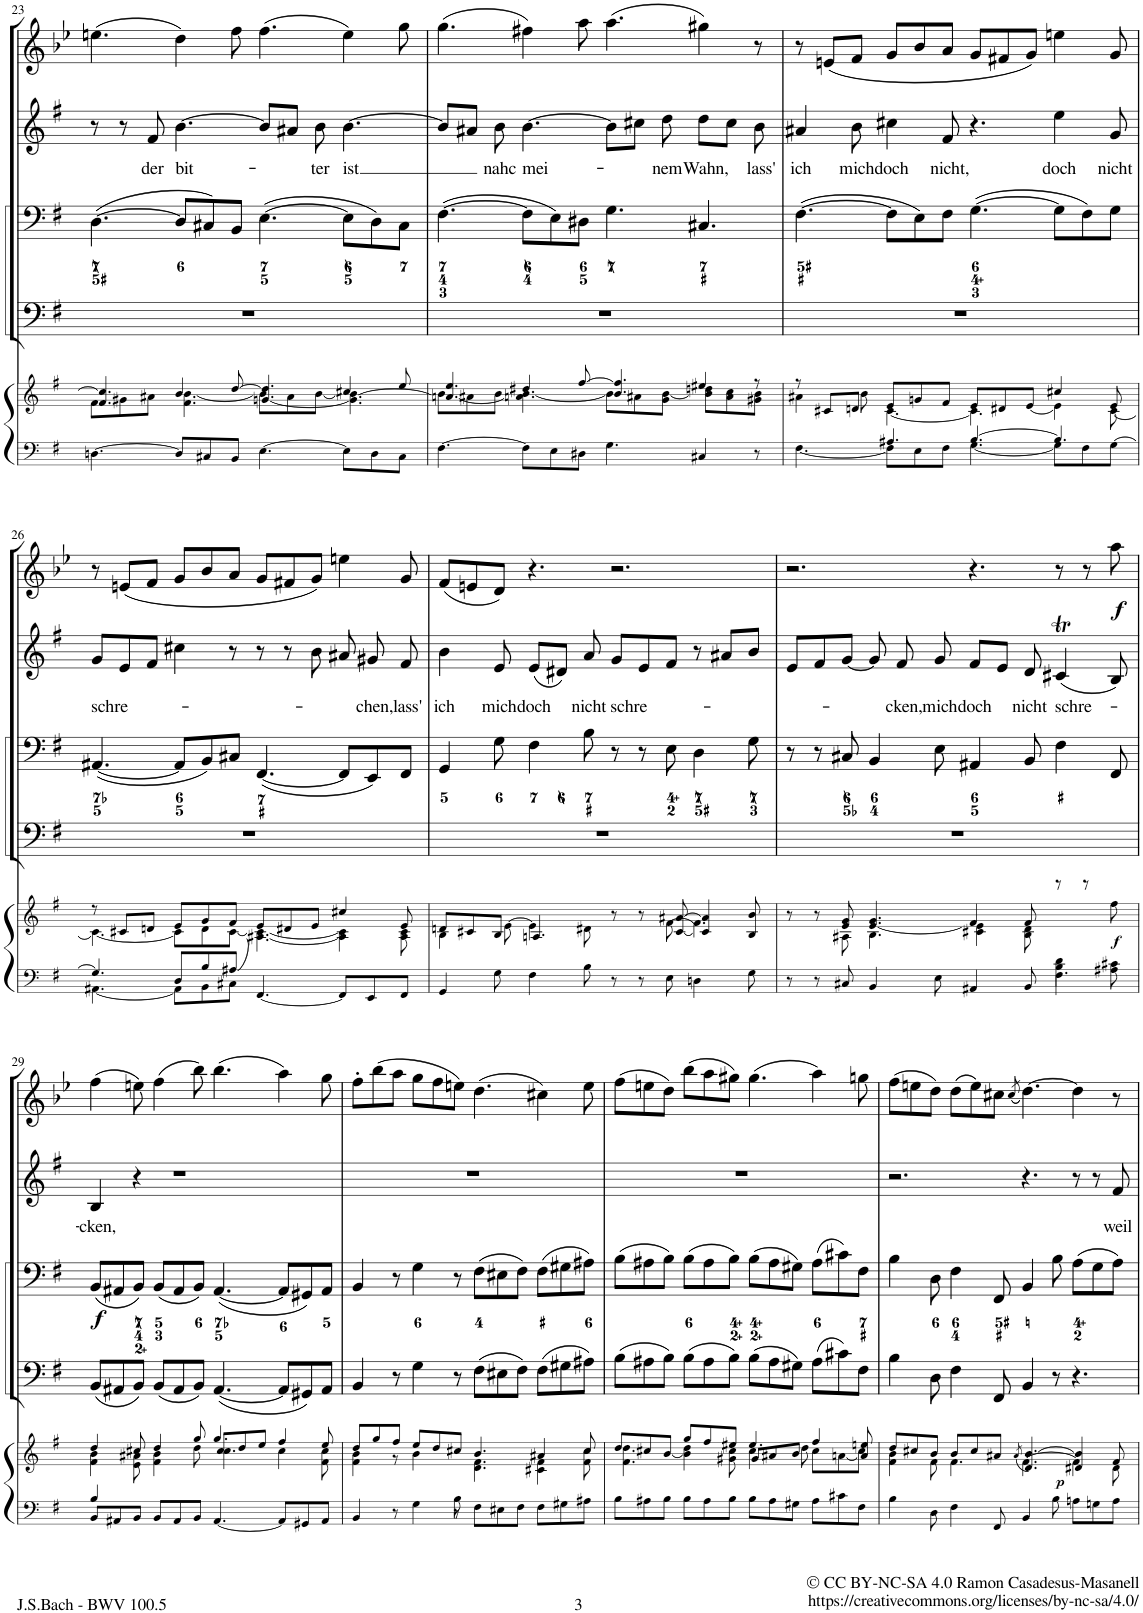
**kern	**kern	**kern	**kern	**kern	**text	**kern
*part5	*part5	*part4	*part3	*part2	*part2	*part1
*staff6	*staff5	*staff4	*staff3	*staff2	*staff2	*staff1
*I"Piano reduction	*	*I"Contrabass	*I"Violoncellos	*I"Alto	*	*I"Oboe d'amore
*I'Pno	*	*I'Cb	*	*	*	*I'Ob
!!LO:PB:g=z
*clefF4	*clefG2	*clefF4	*clefF4	*clefG2	*	*clefG2
*	*	*Trd7c12	*	*	*	*Trd2c3
*k[f#]	*k[f#]	*k[f#]	*k[f#]	*k[f#]	*	*k[b-e-]
*M12/8	*M12/8	*M12/8	*M12/8	*M12/8	*	*M12/8
=23	=23	=23	=23	=23	=23	=23
*	*^	*	*	*	*	*
[4.Dn\	4.f#/ 4.cc#/]	8f#\L	1.r	([4.D\	8r	.	(4.een\
.	.	8g#X\	.	.	8r	.	.
!	!	!	!	!	!	!LO:LY:b	!
.	.	8a#X\J	.	.	8f#/	der	.
!	!	!	!	!	!	!LO:LY:b	!
8D/L]	4b/	4.f#\ [4.b\	.	8D/L]	[4.b\	bit-	4dd\)
8C#X/	.	.	.	8C#X/)	.	.	.
8BB/J	[8dd/	.	.	8BB/J	.	.	8ff\
[4.E\	[<4.gn/ 4.dd/]	8b\L]	.	([4.E\	8b/L]	.	(4.ff\
.	.	8a#\	.	.	8a#X/J	.	.
!	!	!	!	!	!	!LO:LY:b	!
.	.	[8b\J	.	.	8b\	-ter	.
!	!	!	!	!	!	!LO:LY:b	!
8E\L]	4cc#X/	4.g\] 4.b\_	.	8E\L]	[4.b\	ist	4ee\)
8D\	.	.	.	8D\)	.	.	.
8C#\J	8ee/	.	.	8C#\J	.	.	8gg\
=24	=24	=24	=24	=24	=24	=24	=24
[4.F#\	[<4.an/ 4.ee/	8b\L]	1.r	([4.F#\	8b/L]	.	(4.gg\
.	.	8a#X\	.	.	8a#X/J	.	.
!	!	!	!	!	!	!LO:LY:b	!
.	.	8b\J	.	.	8b\	nahc	.
!	!	!	!	!	!	!LO:LY:b	!
8F#\L]	4dd#X/	4.an\] [4.b\	.	8F#\L]	[4.b\	mei-	4ff#X\)
8E\	.	.	.	8E\)	.	.	.
8D#X\J	[8ff#/	.	.	8D#X\J	.	.	8aa\
4.G\	4.b/ 4.ff#/]	8b\L]	.	4.G\	8b\L]	.	(4.aa\
.	.	8a#X\	.	.	8cc#X\J	.	.
!	!	!	!	!	!	!LO:LY:b	!
.	.	8g\ [8b\J	.	.	8dd\	-nem	.
!	!	!	!	!	!	!LO:LY:b	!
4C#X/	4ee#X/	8b\] 8ddn\L	.	4.C#X/	8dd\L	Wahn,	4gg#X\)
.	.	8a#\ 8cc\	.	.	8cc#\J	.	.
!	!	!	!	!	!	!LO:LY:b	!
8r	8r	8g#X\ 8b\J	.	.	8b\	lass'	8r
=25	=25	=25	=25	=25	=25	=25	=25
*^	*	*	*	*	*	*	*
!	!	!	!	!	!	!	!LO:LY:b	!
4.ryy	[4.F#\	8r	4a#X\	1.r	([4.F#\	4a#X/	ich	8r
.	.	8c#X/L	.	.	.	.	.	(8en/L
!	!	!	!	!	!	!	!LO:LY:b	!
.	.	8dn/J	8b\	.	.	8b\	mich	8f/J
!	!	!	!	!	!	!	!LO:LY:b	!
4.A#X/	8F#\L]	8e/L	[4.c#\	.	8F#\L]	4cc#X\	doch	8g/L
.	8E\	8gn/	.	.	8E\)	.	.	8b-/
!	!	!	!	!	!	!	!LO:LY:b	!
.	8F#\J	8f#/J	.	.	8F#\J	8f#/	nicht,	8a/J
[4.B/	[4.G\	8e/L	4.c#\]	.	([4.G\	4.r	.	8g/L
.	.	8d#X/	.	.	.	.	.	8f#X/
.	.	[<8e/J	.	.	.	.	.	8g/J)
!	!	!	!	!	!	!	!LO:LY:b	!
4.B/]	8G\L]	4cc#X/	4e\]	.	8G\L]	4ee\	doch	4een\
.	8F#\	.	.	.	8F#\)	.	.	.
!	!	!	!	!	!	!	!LO:LY:b	!
.	[>8G\J	8e/	[8c#\	.	8G\J	8g/	nicht	8g/
!!LO:LB:g=z
=26	=26	=26	=26	=26	=26	=26	=26	=26
!	!	!	!	!	!	!	!LO:LY:b	!
4.G/]	[4.AA#X\	8r	4.c#\_	1.r	([4.AA#X/	8g/L	schre-	8r
.	.	8c#X/L	.	.	.	8e/	.	(8en/L
.	.	8dn/J	.	.	.	8f#/J	.	8f/J
8D/L	8AA#\L]	8e/L	8c#\L]	.	8AA#/L]	4cc#X\	.	8g/L
8B/	8BB\	8g/	8d\	.	8BB/)	.	.	8b-/
[<8A#X/J	8C#X\J	8f#/J	[8c#\J	.	8C#X/J	8r	.	8a/J
[<4.FF#/	2.ryy	8e/L	4.A#X\_ 4.c#\_	.	([4.FF#/	8r	.	8g/L
.	.	8d#X/	.	.	.	8r	.	8f#X/
.	.	8e/J	.	.	.	8b\	.	8g/J)
8FF#/L]	.	4cc#X/	4A#\] 4c#\]	.	8FF#/L]	8a#X/	.	4een\
!	!	!	!	!	!	!	!LO:LY:b	!
8EE/	.	.	.	.	8EE/)	8g#X/	-chen,	.
!	!	!	!	!	!	!	!LO:LY:b	!
8FF#/J	.	8e/	8A#\ 8c#\	.	8FF#/J	8f#/	lass'	8g/
*v	*v	*	*	*	*	*	*	*
=27	=27	=27	=27	=27	=27	=27	=27
!	!	!	!	!	!	!LO:LY:b	!
4GG/	8dn/L	4B\	1.r	4GG/	4b\	ich	(8f/L
.	8c#X/	.	.	.	.	.	8en/
!	!	!	!	!	!	!LO:LY:b	!
8G\	8B/J	[>8e\	.	8G\	8e/	mich	8d/J)
!	!	!	!	!	!	!LO:LY:b	!
4F#\	4.An/	4e\]	.	4F#\	(8e/L	doch	4.r
.	.	.	.	.	8d#X/J)	.	.
!	!	!	!	!	!	!LO:LY:b	!
8B\	.	8d#X\	.	8B\	8a/	nicht	.
!	!	!	!	!	!	!LO:LY:b	!
8r	8r	8ryy	.	8r	8g/L	schre-	2.r
8r	8r	8ryy	.	8r	8e/	.	.
8E\	[<8c#/ [8a#X/	[>8f#\	.	8E\	8f#/J	.	.
4Dn\	4c#/] 4a#/]	4.f#\]	.	4D\	8r	.	.
.	.	.	.	.	8a#X/L	.	.
8G\	8B/ 8b/	.	.	8G\	8b/J	.	.
=28	=28	=28	=28	=28	=28	=28	=28
*^	*	*	*	*	*	*	*
8ryy	8r	8r	8ryy	1.r	8r	8e/L	.	2.r
.	8r	8r	8ryy	.	8r	8f#/	.	.
.	8C#X/	8e/ 8g/	8A#X\	.	8C#X/	[8g/J	.	.
.	4BB/	[<4.e/ 4.g/	4.B\	.	4BB/	8g/]	.	.
!	!	!	!	!	!	!	!LO:LY:b	!
.	.	.	.	.	.	8f#/	-cken,	.
!	!	!	!	!	!	!	!LO:LY:b	!
.	8E\	.	.	.	8E\	8g/	mich	.
!	!	!	!	!	!	!	!LO:LY:b	!
.	4AA#X/	4f#/	4c#X\ 4e\]	.	4AA#X/	8f#/L	doch	4.r
.	.	.	.	.	.	8e/J	.	.
!	!	!	!	!	!	!	!LO:LY:b	!
.	8BB/	8f#/	8B\ 8d\	.	8BB/	8d/	nicht	.
!	!	!	!	!	!	!	!LO:LY:b	!
4B\ 4d\	4.F#\	8r	4.ryy	.	4F#\	(4c#Xt/	schre-	8r
.	.	8r	.	.	.	.	.	8r
8A#X\ 8c#X\	.	8ff#\	.	.	8FF#/	8B/)	.	8aa\
!!LO:LB:g=z
=29	=29	=29	=29	=29	=29	=29	=29	=29
*	*	*	*^	*	*	*	*	*
!	!	!	!	!	!	!	!	!LO:LY:b	!
4B/	8BB/L	4dd/	4f#\ 4b\	4ryy	(8BB/L	(8BB/L	4B/	-cken,	(4ff\
.	8AA#X/	.	.	.	8AA#X/	8AA#X/	.	.	.
1ryy	8BB/J	8cc#X/	8e\ 8a#X\	8ryy	8BB/J)	8BB/J)	4r	.	8een\)
.	8BB/L	4dd/	4f#\ 4b\	4.ryy	(8BB/L	(8BB/L	.	.	(4ff\
.	8AA#/	.	.	.	8AA#/	8AA#/	1r	.	.
.	8BB/J	8gg/	8dd\	.	8BB/J)	8BB/J)	.	.	8bb-\)
.	[4.AA#/	4.gg/	4.cc#\	8cc#/L	([4.AA#/	([4.AA#/	.	.	(4.bb-\
.	.	.	.	8dd/	.	.	.	.	.
.	.	.	.	8ee/J	.	.	.	.	.
.	8AA#/L]	4ff#/	4cc#\	4.ryy	8AA#/L]	8AA#/L]	.	.	4aa\)
4ryy	8GG#X/	.	.	.	8GG#X/)	8GG#X/)	.	.	.
.	8AA#/J	8ee/	8f#\ 8cc#\	.	8AA#/J	8AA#/J	.	.	8gg\
*	*	*	*v	*v	*	*	*	*	*
=30	=30	=30	=30	=30	=30	=30	=30	=30
8ryy	4BB/	8dd/L	4f#\ 4b\	4BB/	4BB/	1.r	.	8ff'\L
.	.	8gg/	.	.	.	.	.	(8bb-\
.	8r	8ff#/J	8r	8r	8r	.	.	8aa\J
.	4G\	8ee/L	4b\	4G\	4G\	.	.	8gg\L
.	.	8dd/	.	.	.	.	.	8ff\
8B\	8r	8cc#X/J	8ryy	8r	8r	.	.	8een\J)
2.ryy	8F#\L	4.b/	4.d\ 4.f#\	(8F#\L	(8F#\L	.	.	(4.dd\
.	8E#X\	.	.	8E#X\	8E#X\	.	.	.
.	8F#\J	.	.	8F#\J)	8F#\J)	.	.	.
.	8F#\L	4a#X/	4c#X\ 4f#\	(8F#\L	(8F#\L	.	.	4cc#X\)
.	8G#X\	.	.	8G#X\	8G#X\	.	.	.
.	8A#X\J	8cc#/	8f#\ 8cc#\	8A#X\J)	8A#X\J)	.	.	8ee\
*v	*v	*	*	*	*	*	*	*
=31	=31	=31	=31	=31	=31	=31	=31
*	*	*^	*	*	*	*	*
8B\L	8dd/L	4.f#\ 4.dd\	2.ryy	(8B\L	(8B\L	1.r	.	(8ff\L
8A#X\	8cc#X/	.	.	8A#X\	8A#X\	.	.	8een\
8B\J	[<8b/J	.	.	8B\J)	8B\J)	.	.	8dd\J)
8B\L	8gg/L	4b\] 4dd\	.	(8B\L	(8B\L	.	.	(8bb-\L
8A#\	8ff#/	.	.	8A#\	8A#\	.	.	8aa\
8B\J	8ee#X/J	8g#X\ 8cc#\	.	8B\J)	8B\J)	.	.	8gg#X\J)
8B\L	4.ee#/	4cc#\	8g#/L	(8B\L	(8B\L	.	.	(4.gg#\
8A#\	.	.	8a#X/	8A#\	8A#\	.	.	.
8G#X\J	.	8dd\	8b/J	8G#X\J)	8G#X\J)	.	.	.
8A#\L	4ff#/	8cc#\L	4.ryy	(8A#\L	(8A#\L	.	.	4aa\)
8c#X\	.	[8an\	.	8c#X\)	8c#X\)	.	.	.
8F#\J	8a/] 8een/	8cc#\J	.	8F#\J	8F#\J	.	.	8ggn\
*	*	*v	*v	*	*	*	*	*
=32	=32	=32	=32	=32	=32	=32	=32
4B\	8dd/L	4f#\ 4b\	4B\	4B\	2.r	.	(8ff\L
.	8cc#X/	.	.	.	.	.	8een\
8D\	8b/J	8f#\	8D\	8D\	.	.	8dd\J)
4F#\	8b/L	4.f#\	4F#\	4F#\	.	.	(8dd\L
.	8cc#/	.	.	.	.	.	8ee\)
8FF#/	8a#X/J	.	8FF#/	8FF#/	.	.	8cc#X\J
.	(<8qa#/	.	.	.	.	.	(8qcc#/
4BB/	4.d/ [4.b/)	[>4.f#\	4BB/	4BB/	4.r	.	[4.dd\)
8B\	.	.	8r	8B\	.	.	.
8An\L	4d#X/ 4b/]	4f#\]	4.r	(8A\L	8r	.	4dd\]
8Gn\	.	.	.	8G\	8r	.	.
!	!	!	!	!	!	!LO:LY:b	!
8A\J	8f#/	8d#\	.	8A\J)	8f#/	weil	8r
*	*v	*v	*	*	*	*	*
=	=	=	=	=	=	=
*-	*-	*-	*-	*-	*-	*-
